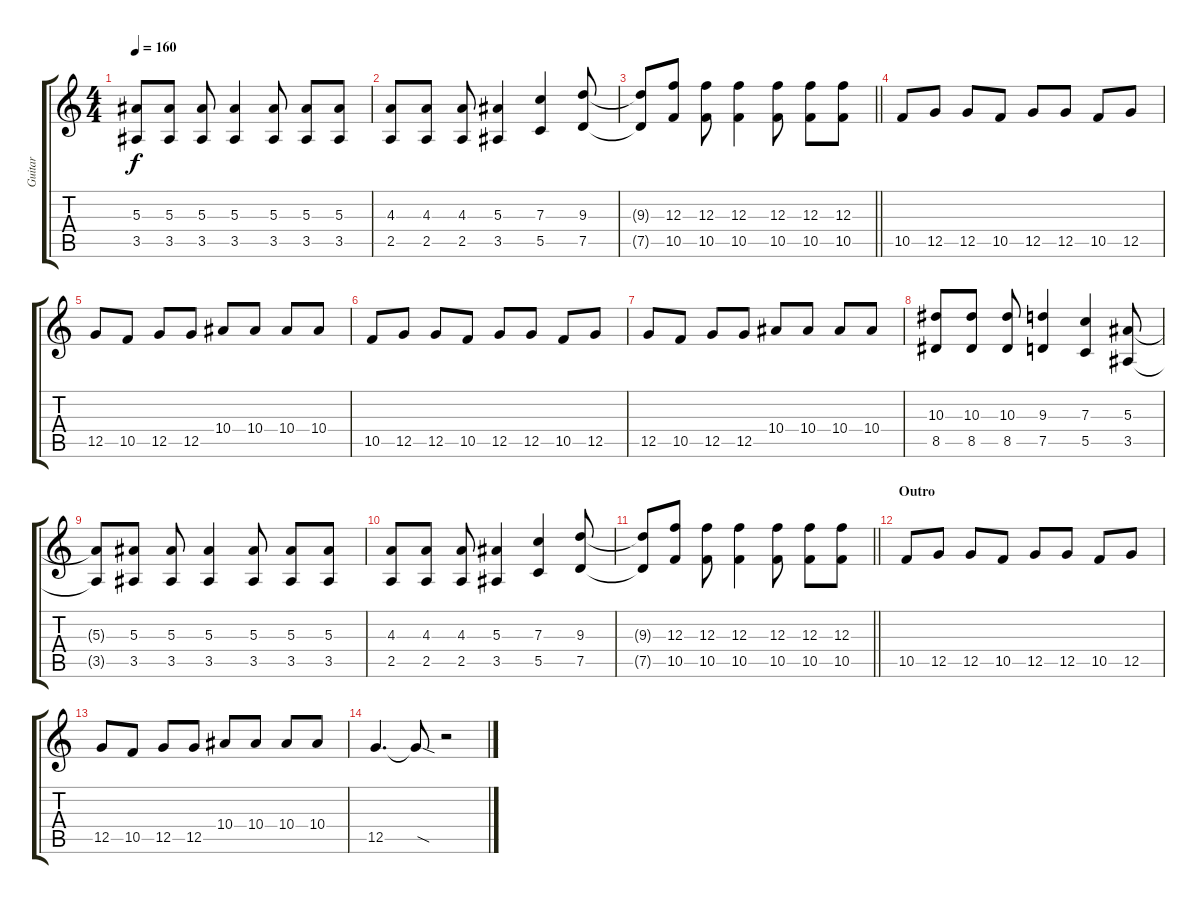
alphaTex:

\track ("Guitar" "Guitar") {instrument distortionguitar}
\staff {score tabs}
\tuning (D4 A3 F3 C3 G2 C2) {hide}
\ts (4 4)
\tempo 160
\clef g2
\ks c
(5.3{t} 3.5{t}).8{dy f} (5.3 3.5).8 (5.3 3.5).8 (5.3 3.5).4 (5.3 3.5).8 (5.3 3.5).8 (5.3 3.5).8 |
(4.3 2.5).8 (4.3 2.5).8 (4.3 2.5).8 (5.3 3.5).4 (7.3 5.5).4 (9.3 7.5).8 |
\barLineRight lightlight
(9.3{t} 7.5{t}).8 (12.3 10.5).8 (12.3 10.5).8 (12.3 10.5).4 (12.3 10.5).8 (12.3 10.5).8 (12.3 10.5).8 |
10.5.8 12.5.8 12.5.8 10.5.8 12.5.8 12.5.8 10.5.8 12.5.8 |
12.5.8 10.5.8 12.5.8 12.5.8 10.4.8 10.4.8 10.4.8 10.4.8 |
10.5.8 12.5.8 12.5.8 10.5.8 12.5.8 12.5.8 10.5.8 12.5.8 |
12.5.8 10.5.8 12.5.8 12.5.8 10.4.8 10.4.8 10.4.8 10.4.8 |
(10.3 8.5).8 (10.3 8.5).8 (10.3 8.5).8 (9.3 7.5).4 (7.3 5.5).4 (5.3 3.5).8 |
(5.3{t} 3.5{t}).8 (5.3 3.5).8 (5.3 3.5).8 (5.3 3.5).4 (5.3 3.5).8 (5.3 3.5).8 (5.3 3.5).8 |
(4.3 2.5).8 (4.3 2.5).8 (4.3 2.5).8 (5.3 3.5).4 (7.3 5.5).4 (9.3 7.5).8 |
\barLineRight lightlight
(9.3{t} 7.5{t}).8 (12.3 10.5).8 (12.3 10.5).8 (12.3 10.5).4 (12.3 10.5).8 (12.3 10.5).8 (12.3 10.5).8 |
\section ("" "Outro")
10.5.8 12.5.8 12.5.8 10.5.8 12.5.8 12.5.8 10.5.8 12.5.8 |
12.5.8 10.5.8 12.5.8 12.5.8 10.4.8 10.4.8 10.4.8 10.4.8 |
12.5.4{d} 12.5{sod t}.8 r.2
